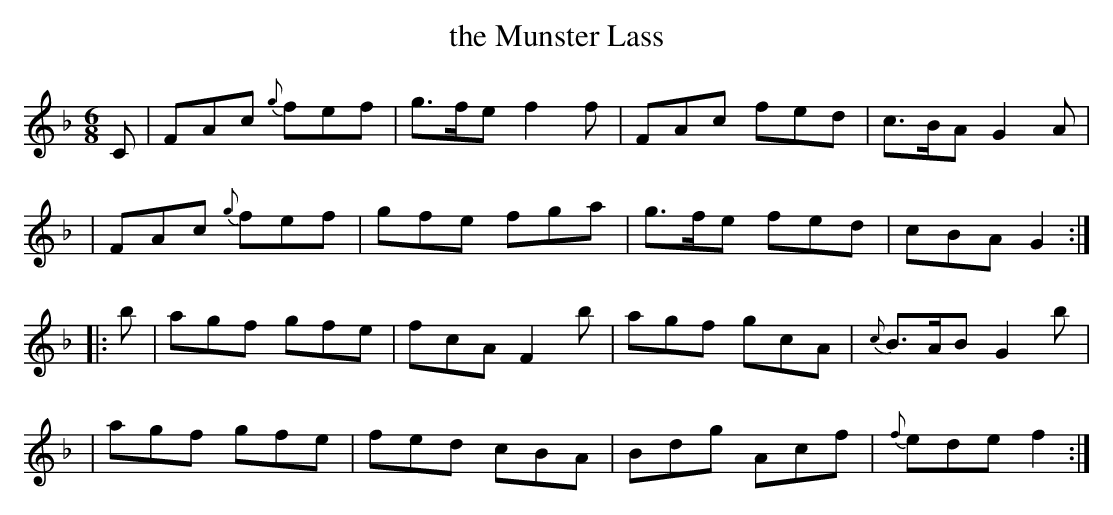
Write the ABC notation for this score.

X:1
T: the Munster Lass
M: 6/8
L: 1/8
K: F
C \
| FAc {g}fef | g>fe f2f | FAc  fed | c>BA G2A |
| FAc {g}fef | gfe  fga | g>fe fed | cBA  G2 :|
|: b \
| agf gfe | fcA F2b | agf gcA | {c}B>AB G2b |
| agf gfe | fed cBA | Bdg Acf | {f}ede  f2 :|
